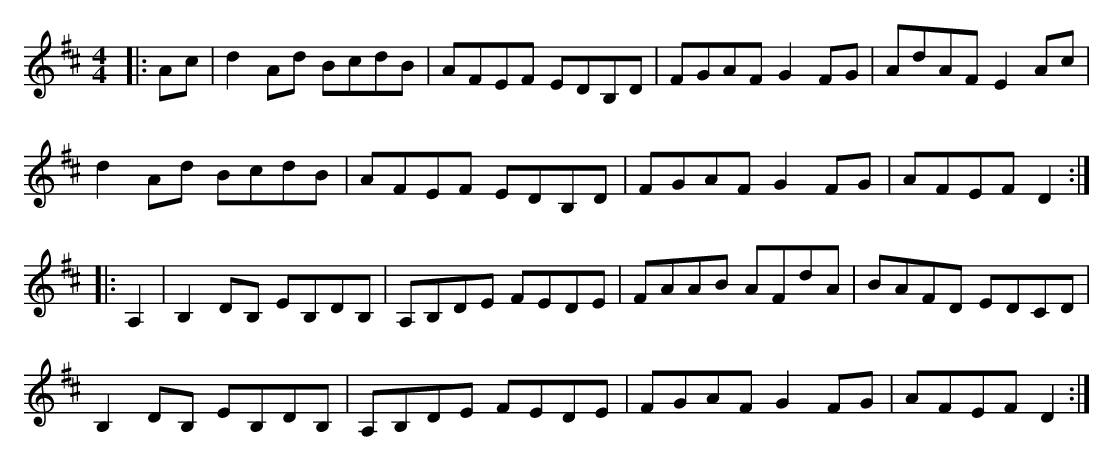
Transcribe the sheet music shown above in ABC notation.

X:1
M:4/4
K:D
|:Ac|d2Ad BcdB|AFEF EDB,D|FGAF G2FG|AdAF E2Ac|
d2Ad BcdB|AFEF EDB,D|FGAF G2FG|AFEF D2:|
|:A,2|B,2DB, EB,DB,|A,B,DE FEDE|FAAB AFdA|BAFD EDCD|
B,2DB, EB,DB,|A,B,DE FEDE|FGAF G2FG|AFEF D2:|
